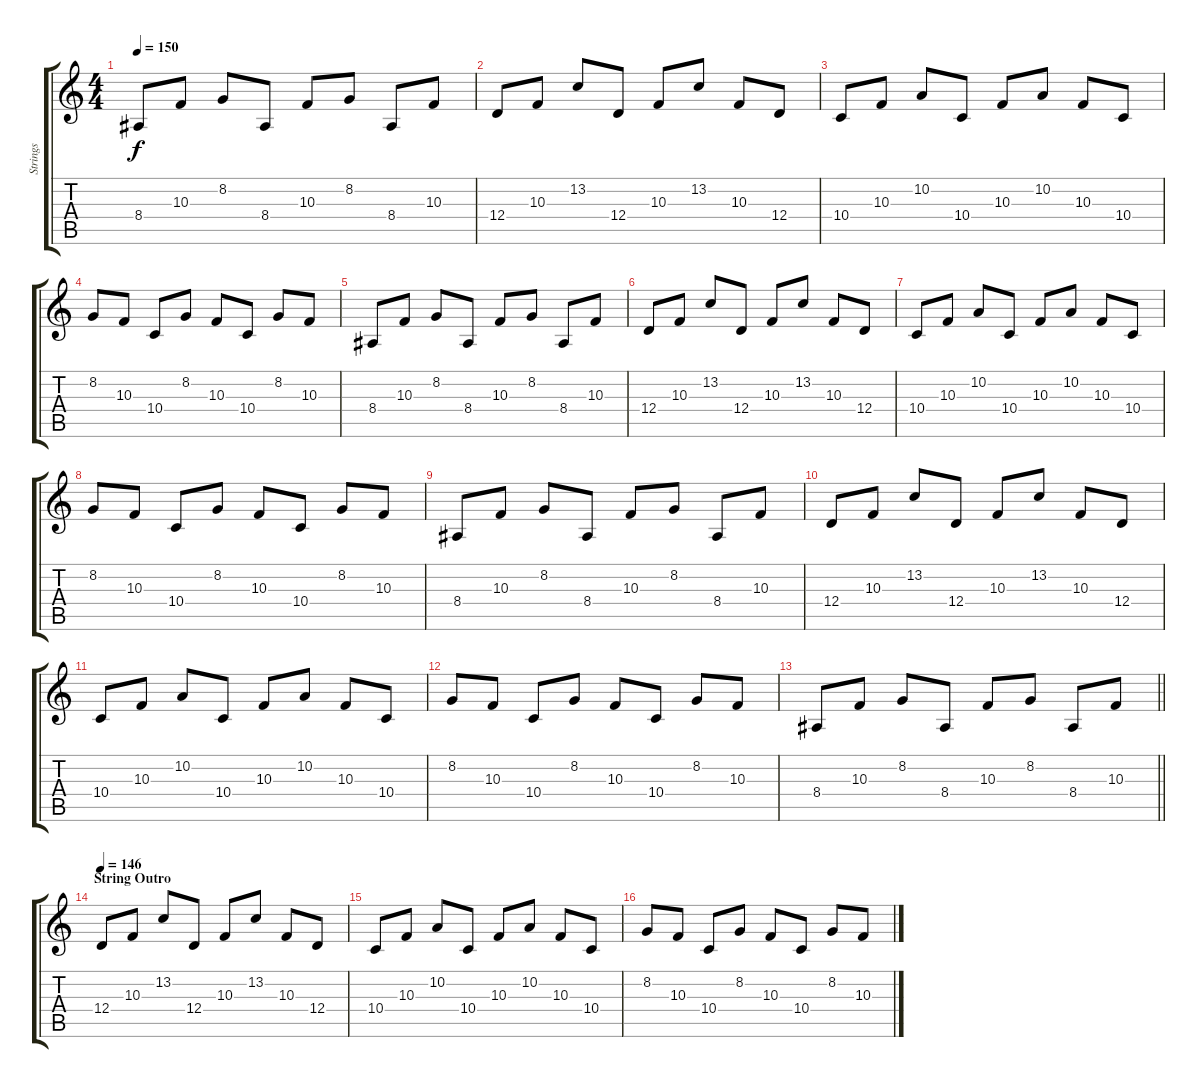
\track ("Strings" "Strings") {instrument stringensemble1}
\staff {score tabs}
\tuning (E4 B3 G3 D3 A2 D2) {hide}
\ts (4 4)
\tempo 150
\clef g2
\ks c
8.4.8{dy f} 10.3.8 8.2.8 8.4.8 10.3.8 8.2.8 8.4.8 10.3.8 |
12.4.8 10.3.8 13.2.8 12.4.8 10.3.8 13.2.8 10.3.8 12.4.8 |
10.4.8 10.3.8 10.2.8 10.4.8 10.3.8 10.2.8 10.3.8 10.4.8 |
8.2.8 10.3.8 10.4.8 8.2.8 10.3.8 10.4.8 8.2.8 10.3.8 |
8.4.8 10.3.8 8.2.8 8.4.8 10.3.8 8.2.8 8.4.8 10.3.8 |
12.4.8 10.3.8 13.2.8 12.4.8 10.3.8 13.2.8 10.3.8 12.4.8 |
10.4.8 10.3.8 10.2.8 10.4.8 10.3.8 10.2.8 10.3.8 10.4.8 |
8.2.8 10.3.8 10.4.8 8.2.8 10.3.8 10.4.8 8.2.8 10.3.8 |
8.4.8 10.3.8 8.2.8 8.4.8 10.3.8 8.2.8 8.4.8 10.3.8 |
12.4.8 10.3.8 13.2.8 12.4.8 10.3.8 13.2.8 10.3.8 12.4.8 |
10.4.8 10.3.8 10.2.8 10.4.8 10.3.8 10.2.8 10.3.8 10.4.8 |
8.2.8 10.3.8 10.4.8 8.2.8 10.3.8 10.4.8 8.2.8 10.3.8 |
\barLineRight lightlight
8.4.8 10.3.8 8.2.8 8.4.8 10.3.8 8.2.8 8.4.8 10.3.8 |
\section ("" "String Outro")
\tempo 146
12.4.8 10.3.8 13.2.8 12.4.8 10.3.8 13.2.8 10.3.8 12.4.8 |
10.4.8 10.3.8 10.2.8 10.4.8 10.3.8 10.2.8 10.3.8 10.4.8 |
8.2.8 10.3.8 10.4.8 8.2.8 10.3.8 10.4.8 8.2.8 10.3.8
